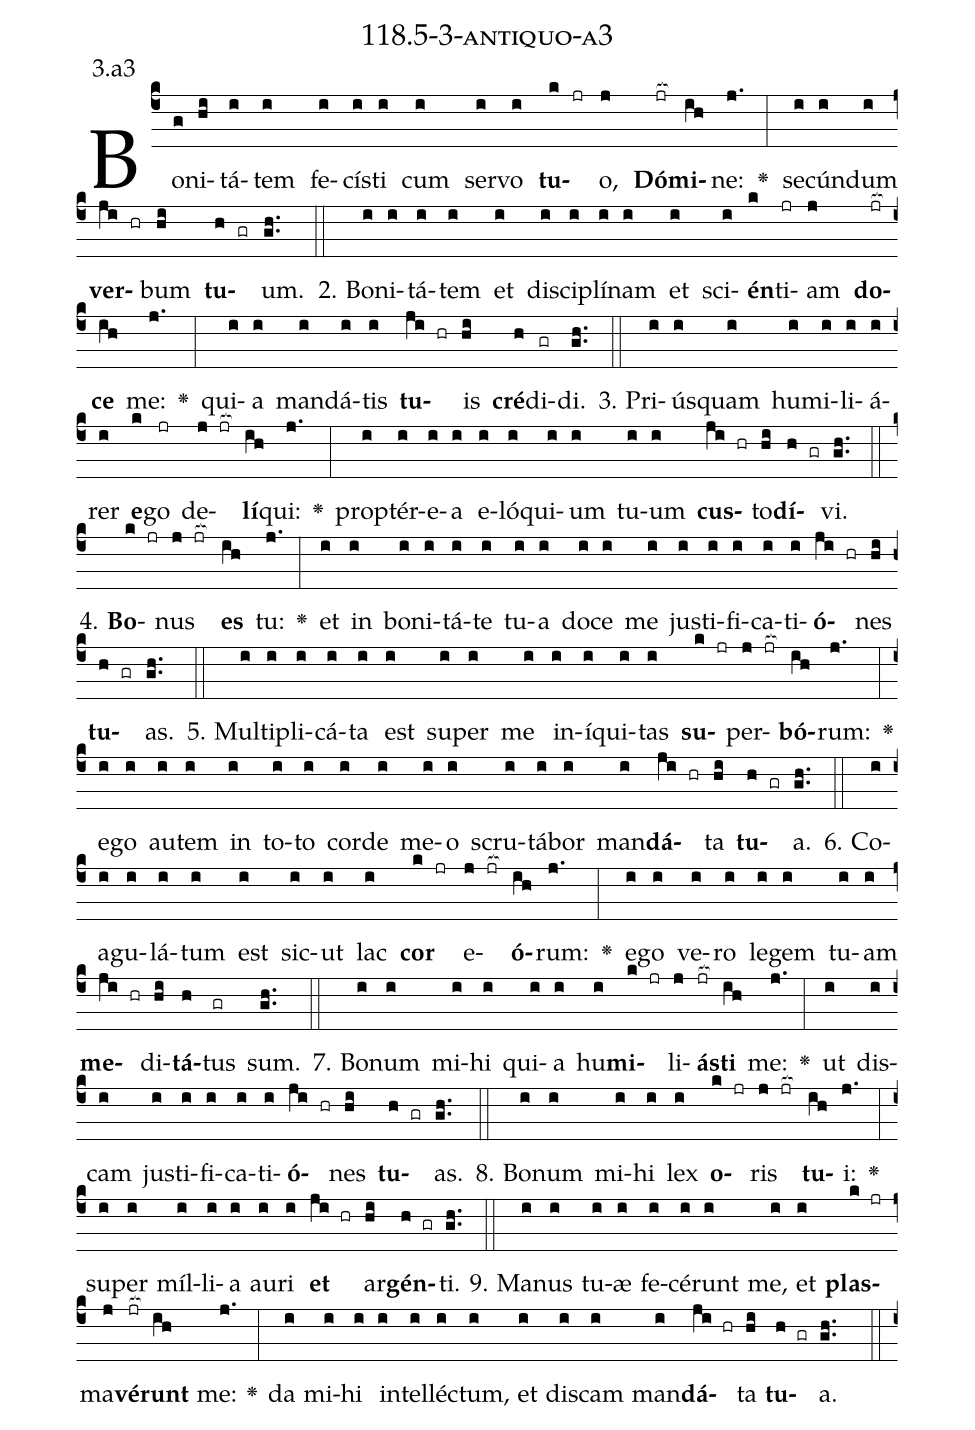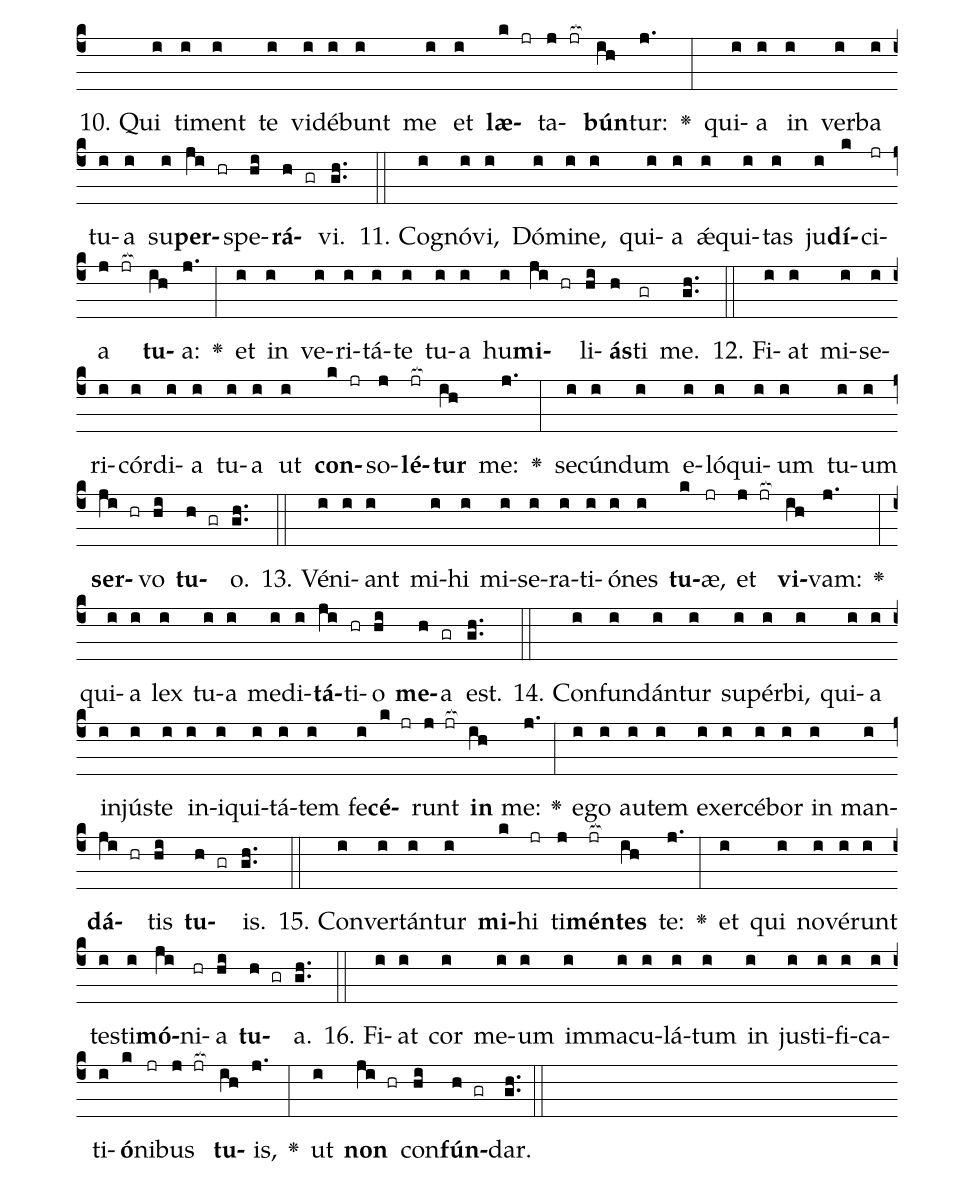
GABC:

name: 118.5-3-antiquo-a3;
annotation: 3.a3;
%%
(c4)Bo(g)ni(hi)tá(i)tem(i) fe(i)cís(i)ti(i) cum(i) ser(i)vo(i) <b>tu</b>(k jr)o,(j) <b>Dó</b>(jr[ocb:1{])<b>mi</b>(ih[ocb:0}])ne:(j.) <v>\greheightstar</v>(:) se(i)cún(i)dum(i) <b>ver</b>(ji hr)bum(hi) <b>tu</b>(h gr)um.(gh..) (::)
2. Bo(i)ni(i)tá(i)tem(i) et(i) di(i)sci(i)plí(i)nam(i) et(i) sci(i)<b>én</b>(k)ti(jr)am(j) <b>do</b>(jr[ocb:1{])<b>ce</b>(ih[ocb:0}]) me:(j.) <v>\greheightstar</v>(:) qui(i)a(i) man(i)dá(i)tis(i) <b>tu</b>(ji hr)is(hi) <b>cré</b>(h)di(gr)di.(gh..) (::)
3. Pri(i)ús(i)quam(i) hu(i)mi(i)li(i)á(i)rer(i) <b>e</b>(k)go(jr) de(j jr[ocb:1{])<b>lí</b>(ih[ocb:0}])qui:(j.) <v>\greheightstar</v>(:) prop(i)tér(i)e(i)a(i) e(i)ló(i)qui(i)um(i) tu(i)um(i) <b>cus</b>(ji hr)to(hi)<b>dí</b>(h gr)vi.(gh..) (::)
4. <b>Bo</b>(k jr)nus(j jr[ocb:1{]) <b>es</b>(ih[ocb:0}]) tu:(j.) <v>\greheightstar</v>(:) et(i) in(i) bo(i)ni(i)tá(i)te(i) tu(i)a(i) do(i)ce(i) me(i) jus(i)ti(i)fi(i)ca(i)ti(i)<b>ó</b>(ji hr)nes(hi) <b>tu</b>(h gr)as.(gh..) (::)
5. Mul(i)ti(i)pli(i)cá(i)ta(i) est(i) su(i)per(i) me(i) in(i)í(i)qui(i)tas(i) <b>su</b>(k jr)per(j jr[ocb:1{])<b>bó</b>(ih[ocb:0}])rum:(j.) <v>\greheightstar</v>(:) e(i)go(i) au(i)tem(i) in(i) to(i)to(i) cor(i)de(i) me(i)o(i) scru(i)tá(i)bor(i) man(i)<b>dá</b>(ji hr)ta(hi) <b>tu</b>(h gr)a.(gh..) (::)
6. Co(i)a(i)gu(i)lá(i)tum(i) est(i) sic(i)ut(i) lac(i) <b>cor</b>(k jr) e(j jr[ocb:1{])<b>ó</b>(ih[ocb:0}])rum:(j.) <v>\greheightstar</v>(:) e(i)go(i) ve(i)ro(i) le(i)gem(i) tu(i)am(i) <b>me</b>(ji hr)di(hi)<b>tá</b>(h)tus(gr) sum.(gh..) (::)
7. Bo(i)num(i) mi(i)hi(i) qui(i)a(i) hu(i)<b>mi</b>(k jr)li(j)<b>ás</b>(jr[ocb:1{])<b>ti</b>(ih[ocb:0}]) me:(j.) <v>\greheightstar</v>(:) ut(i) dis(i)cam(i) jus(i)ti(i)fi(i)ca(i)ti(i)<b>ó</b>(ji hr)nes(hi) <b>tu</b>(h gr)as.(gh..) (::)
8. Bo(i)num(i) mi(i)hi(i) lex(i) <b>o</b>(k jr)ris(j jr[ocb:1{]) <b>tu</b>(ih[ocb:0}])i:(j.) <v>\greheightstar</v>(:) su(i)per(i) míl(i)li(i)a(i) au(i)ri(i) <b>et</b>(ji hr) ar(hi)<b>gén</b>(h gr)ti.(gh..) (::)
9. Ma(i)nus(i) tu(i)æ(i) fe(i)cé(i)runt(i) me,(i) et(i) <b>plas</b>(k jr)ma(j)<b>vé</b>(jr[ocb:1{])<b>runt</b>(ih[ocb:0}]) me:(j.) <v>\greheightstar</v>(:) da(i) mi(i)hi(i) in(i)tel(i)léc(i)tum,(i) et(i) dis(i)cam(i) man(i)<b>dá</b>(ji hr)ta(hi) <b>tu</b>(h gr)a.(gh..) (::)
10. Qui(i) ti(i)ment(i) te(i) vi(i)dé(i)bunt(i) me(i) et(i) <b>læ</b>(k jr)ta(j jr[ocb:1{])<b>bún</b>(ih[ocb:0}])tur:(j.) <v>\greheightstar</v>(:) qui(i)a(i) in(i) ver(i)ba(i) tu(i)a(i) su(i)<b>per</b>(ji hr)spe(hi)<b>rá</b>(h gr)vi.(gh..) (::)
11. Co(i)gnó(i)vi,(i) Dó(i)mi(i)ne,(i) qui(i)a(i) ǽ(i)qui(i)tas(i) ju(i)<b>dí</b>(k)ci(jr)a(j jr[ocb:1{]) <b>tu</b>(ih[ocb:0}])a:(j.) <v>\greheightstar</v>(:) et(i) in(i) ve(i)ri(i)tá(i)te(i) tu(i)a(i) hu(i)<b>mi</b>(ji hr)li(hi)<b>ás</b>(h)ti(gr) me.(gh..) (::)
12. Fi(i)at(i) mi(i)se(i)ri(i)cór(i)di(i)a(i) tu(i)a(i) ut(i) <b>con</b>(k jr)so(j)<b>lé</b>(jr[ocb:1{])<b>tur</b>(ih[ocb:0}]) me:(j.) <v>\greheightstar</v>(:) se(i)cún(i)dum(i) e(i)ló(i)qui(i)um(i) tu(i)um(i) <b>ser</b>(ji hr)vo(hi) <b>tu</b>(h gr)o.(gh..) (::)
13. Vé(i)ni(i)ant(i) mi(i)hi(i) mi(i)se(i)ra(i)ti(i)ó(i)nes(i) <b>tu</b>(k)æ,(jr) et(j jr[ocb:1{]) <b>vi</b>(ih[ocb:0}])vam:(j.) <v>\greheightstar</v>(:) qui(i)a(i) lex(i) tu(i)a(i) me(i)di(i)<b>tá</b>(ji)ti(hr)o(hi) <b>me</b>(h)a(gr) est.(gh..) (::)
14. Con(i)fun(i)dán(i)tur(i) su(i)pér(i)bi,(i) qui(i)a(i) in(i)jús(i)te(i) in(i)i(i)qui(i)tá(i)tem(i) fe(i)<b>cé</b>(k jr)runt(j jr[ocb:1{]) <b>in</b>(ih[ocb:0}]) me:(j.) <v>\greheightstar</v>(:) e(i)go(i) au(i)tem(i) ex(i)er(i)cé(i)bor(i) in(i) man(i)<b>dá</b>(ji hr)tis(hi) <b>tu</b>(h gr)is.(gh..) (::)
15. Con(i)ver(i)tán(i)tur(i) <b>mi</b>(k)hi(jr) ti(j)<b>mén</b>(jr[ocb:1{])<b>tes</b>(ih[ocb:0}]) te:(j.) <v>\greheightstar</v>(:) et(i) qui(i) no(i)vé(i)runt(i) tes(i)ti(i)<b>mó</b>(ji)ni(hr)a(hi) <b>tu</b>(h gr)a.(gh..) (::)
16. Fi(i)at(i) cor(i) me(i)um(i) im(i)ma(i)cu(i)lá(i)tum(i) in(i) jus(i)ti(i)fi(i)ca(i)ti(i)<b>ó</b>(k)ni(jr)bus(j jr[ocb:1{]) <b>tu</b>(ih[ocb:0}])is,(j.) <v>\greheightstar</v>(:) ut(i) <b>non</b>(ji hr) con(hi)<b>fún</b>(h gr)dar.(gh..) (::)
